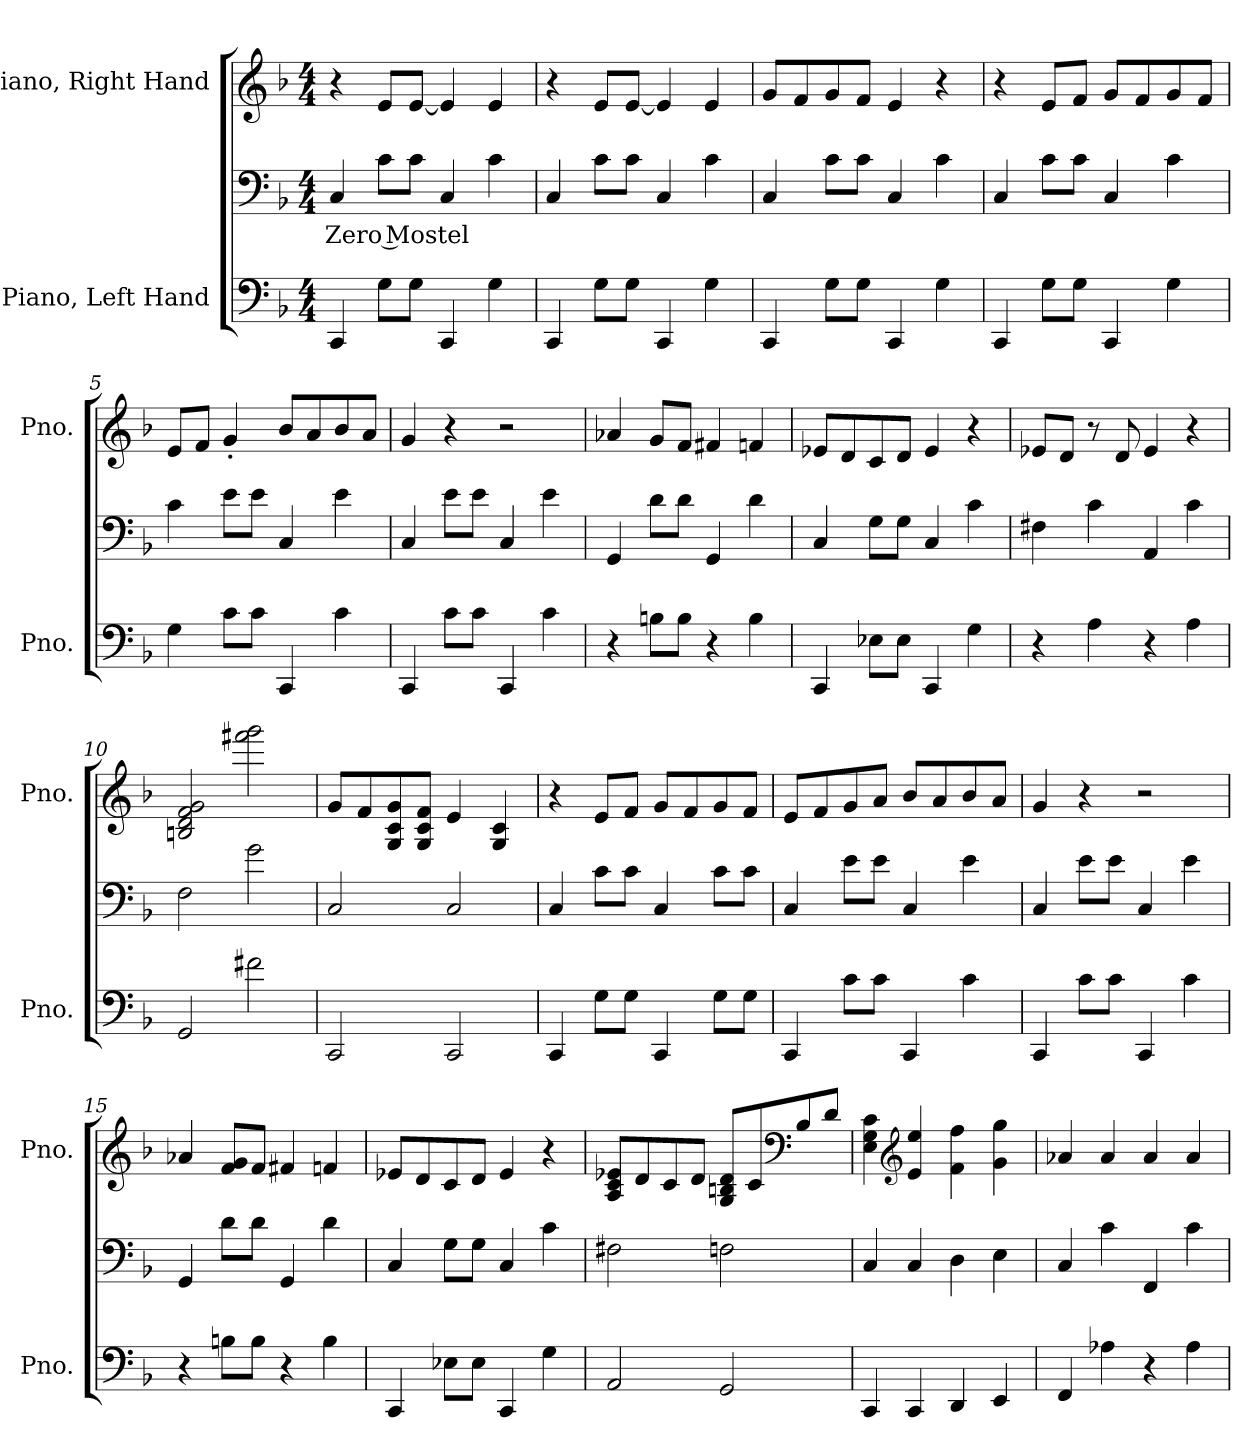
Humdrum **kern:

**kern	**kern	**text	**kern
*part2	*part2	*part2	*part1
*staff3	*staff2	*staff2	*staff1
*I"Piano, Left Hand	*	*	*I"Piano, Right Hand
*I'Pno.	*	*	*I'Pno.
*clefF4	*clefF4	*	*clefG2
*k[b-]	*k[b-]	*	*k[b-]
*M4/4	*M4/4	*	*M4/4
*MM110	*MM110	*	*MM110
=1	=1	=1	=1
!	!	!LO:LY:b	!
4CC/	4C/	Zero Mostel	4r
8G\L	8c\L	.	8e/L
8G\J	8c\J	.	[8e/J
4CC/	4C/	.	4e/]
4G\	4c\	.	4e/
=2	=2	=2	=2
4CC/	4C/	.	4r
8G\L	8c\L	.	8e/L
8G\J	8c\J	.	[8e/J
4CC/	4C/	.	4e/]
4G\	4c\	.	4e/
=3	=3	=3	=3
4CC/	4C/	.	8g/L
.	.	.	8f/
8G\L	8c\L	.	8g/
8G\J	8c\J	.	8f/J
4CC/	4C/	.	4e/
4G\	4c\	.	4r
=4	=4	=4	=4
4CC/	4C/	.	4r
8G\L	8c\L	.	8e/L
8G\J	8c\J	.	8f/J
4CC/	4C/	.	8g/L
.	.	.	8f/
4G\	4c\	.	8g/
.	.	.	8f/J
!!LO:LB:g=z
=5	=5	=5	=5
4G\	4c\	.	8e/L
.	.	.	8f/J
8c\L	8e\L	.	4g'/
8c\J	8e\J	.	.
4CC/	4C/	.	8b-/L
.	.	.	8a/
4c\	4e\	.	8b-/
.	.	.	8a/J
=6	=6	=6	=6
4CC/	4C/	.	4g/
8c\L	8e\L	.	4r
8c\J	8e\J	.	.
4CC/	4C/	.	2r
4c\	4e\	.	.
=7	=7	=7	=7
4r	4GG/	.	4a-X/
8Bn\L	8d\L	.	8g/L
8B\J	8d\J	.	8f/J
4r	4GG/	.	4f#X/
4B\	4d\	.	4fn/
=8	=8	=8	=8
4CC/	4C/	.	8e-X/L
.	.	.	8d/
8E-X\L	8G\L	.	8c/
8E-\J	8G\J	.	8d/J
4CC/	4C/	.	4e-/
4G\	4c\	.	4r
=9	=9	=9	=9
4r	4F#X\	.	8e-X/L
.	.	.	8d/J
4A\	4c\	.	8r
.	.	.	8d/
4r	4AA/	.	4e-/
4A\	4c\	.	4r
!!LO:LB:g=z
=10	=10	=10	=10
2GG/	2F\	.	2Bn/ 2d/ 2f/ 2g/
2f#X\	2g\	.	2fff#X\ 2ggg\
=11	=11	=11	=11
2CC/	2C/	.	8g/L
.	.	.	8f/
.	.	.	8G/ 8c/ 8g/
.	.	.	8G/ 8c/ 8f/J
2CC/	2C/	.	4e/
.	.	.	4G/ 4c/
=12	=12	=12	=12
4CC/	4C/	.	4r
8G\L	8c\L	.	8e/L
8G\J	8c\J	.	8f/J
4CC/	4C/	.	8g/L
.	.	.	8f/
8G\L	8c\L	.	8g/
8G\J	8c\J	.	8f/J
=13	=13	=13	=13
4CC/	4C/	.	8e/L
.	.	.	8f/
8c\L	8e\L	.	8g/
8c\J	8e\J	.	8a/J
4CC/	4C/	.	8b-/L
.	.	.	8a/
4c\	4e\	.	8b-/
.	.	.	8a/J
=14	=14	=14	=14
4CC/	4C/	.	4g/
8c\L	8e\L	.	4r
8c\J	8e\J	.	.
4CC/	4C/	.	2r
4c\	4e\	.	.
!!LO:LB:g=z
=15	=15	=15	=15
4r	4GG/	.	4a-X/
8Bn\L	8d\L	.	8f/ 8g/L
8B\J	8d\J	.	8f/J
4r	4GG/	.	4f#X/
4B\	4d\	.	4fn/
=16	=16	=16	=16
4CC/	4C/	.	8e-X/L
.	.	.	8d/
8E-X\L	8G\L	.	8c/
8E-\J	8G\J	.	8d/J
4CC/	4C/	.	4e-/
4G\	4c\	.	4r
=17	=17	=17	=17
2AA/	2F#X\	.	8A/ 8c/ 8e-X/L
.	.	.	8d/
.	.	.	8c/
.	.	.	8d/J
2GG/	2Fn\	.	8G/ 8Bn/ 8d/L
.	.	.	8c/
*	*	*	*clefF4
.	.	.	8B/
.	.	.	8d/J
=18	=18	=18	=18
4CC/	4C/	.	4E\ 4G\ 4c\
*	*	*	*clefG2
4CC/	4C/	.	4e/ 4ee/
4DD/	4D\	.	4f\ 4ff\
4EE/	4E\	.	4g\ 4gg\
=19	=19	=19	=19
4FF/	4C/	.	4a-X/
4A-X\	4c\	.	4a-/
4r	4FF/	.	4a-/
4A-\	4c\	.	4a-/
=	=	=	=
*-	*-	*-	*-
